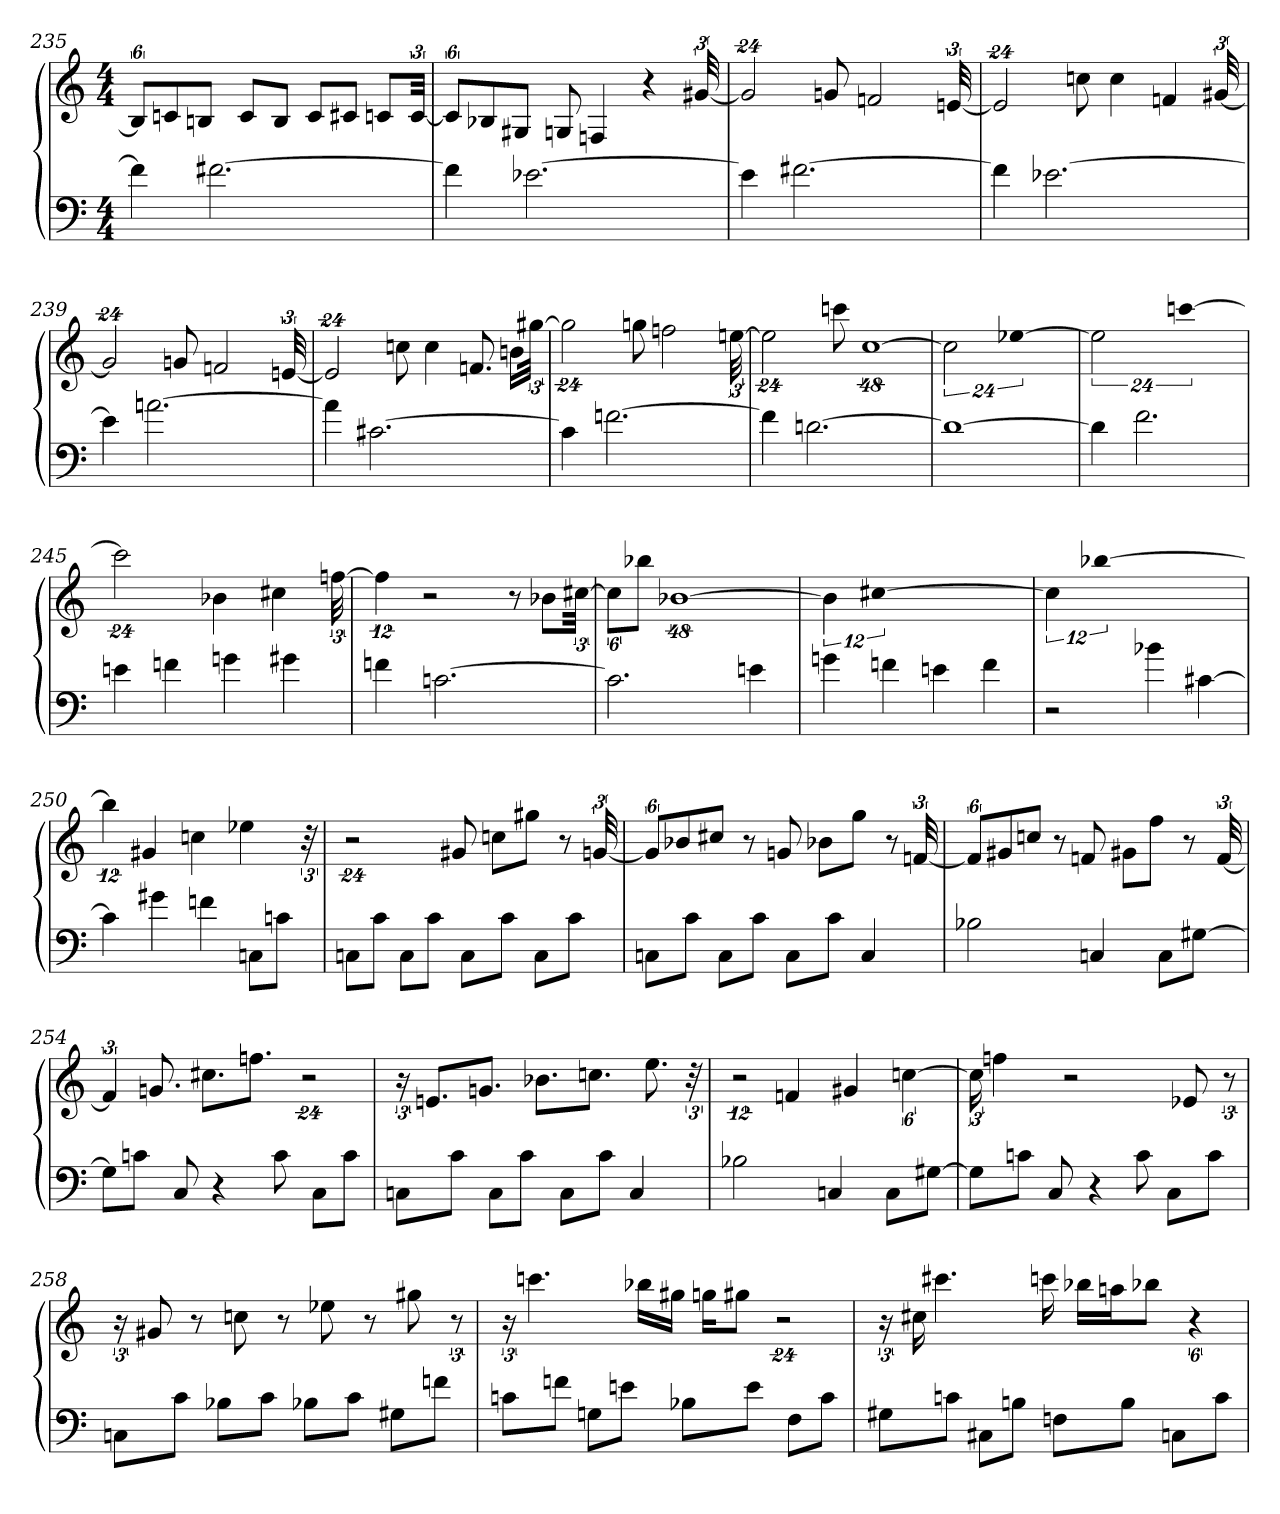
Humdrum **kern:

**kern	**kern
*part2	*part1
*staff2	*staff1
*clefF4	*clefG2
*M4/4	*M4/4
=235	=235
4f]	48%5B/L]
.	8cn/
.	8Bn/J
[2.f#X	.
.	8c/L
.	8B/J
.	8c/L
.	8c#X/J
.	8cn/L
.	[48c/Jkk
=236	=236
4f#]	48%5c/L]
.	8B-X/
.	8G#X/J
[2.e-X	.
.	8Gn
.	4Fn
.	4r
.	[48g#X
=237	=237
4e-]	48%17g#]
[2.f#X	.
.	8gn
.	2fn
.	[48en
=238	=238
4f#]	48%17e]
[2.e-X	.
.	8ccn
.	4cc
.	4fn
.	[48g#X
=239	=239
4e-]	48%17g#]
[2.an	.
.	8gn
.	2fn
.	[48en
=240	=240
4a]	48%17e]
[2.c#X	.
.	8ccn
.	4cc
.	8.fn
.	16bn\LL
.	[48gg#X\JJk
=241	=241
4c#]	48%17gg#]
[2.fn	.
.	8ggn
.	2ffn
.	[48een
=242	=242
4f]	48%17ee]
[2.dn	.
.	8cccn
.	[48%25cc
=243	=243
1d_	48%23cc]
.	[48%25ee-X
=244	=244
4d]	48%23ee-]
2.f	.
.	[48%25cccn
=245	=245
4en	48%23ccc]
4fn	.
.	4b-X
4gn	.
.	4cc#X
4g#X	.
.	[48ffn
=246	=246
4fn	48%11ff]
.	2r
[2.cn	.
.	8r
.	8b-X\L
.	[48cc#X\Jkk
=247	=247
2.c]	48%5cc#\L]
.	8bb-X\J
.	[48%37b-X
4en	.
=248	=248
4gn	48%11b-]
.	[48%37cc#X
4fn	.
4en	.
4f	.
=249	=249
2r	48%11cc#]
.	[48%37bb-X
4b-X	.
[4c#X	.
=250	=250
4c#]	48%11bb-]
.	4g#X
4g#X	.
.	4ccn
4fn	.
.	4ee-X
8Cn\L	.
8c\J	.
.	48r
=251	=251
8Cn\L	48%23r
8c\J	.
8C\L	.
8c\J	.
.	8g#X
8C\L	.
.	8ccn\L
8c\J	.
.	8gg#X\J
8C\L	.
.	8r
8c\J	.
.	[48gn
=252	=252
8Cn\L	48%5g/L]
.	8b-X/
8c\J	.
.	8cc#X/J
8C\L	.
.	8r
8c\J	.
.	8gn
8C\L	.
.	8b-X\L
8c\J	.
.	8gg\J
4C	.
.	8r
.	[48fn
=253	=253
2B-X	48%5f/L]
.	8g#X/
.	8ccn/J
.	8r
.	8fn
4Cn	.
.	8g#X\L
.	8ff\J
8C\L	.
.	8r
[8G#X\J	.
.	[48f
=254	=254
8G#\L]	6f]
8cn\J	.
.	8.gn
8C	.
.	8.cc#X\L
4r	.
.	8.ffn\J
8c	.
.	48%13r
8C\L	.
8c\J	.
=255	=255
8Cn\L	24r
.	8.en/L
8c\J	.
.	8.gn/J
8C\L	.
8c\J	.
.	8.b-X\L
8C\L	.
.	8.ccn\J
8c\J	.
4C	.
.	8.ee
.	48r
=256	=256
2B-X	24%7r
.	4fn
4Cn	.
.	4g#X
8C\L	.
.	[24%5ccn
[8G#X\J	.
=257	=257
8G#\L]	24cc]
.	4ffn
8cn\J	.
8C	.
.	2r
4r	.
8c	.
8C\L	.
.	8e-X
8c\J	.
.	12r
=258	=258
8Cn\L	24r
.	8g#X
8c\J	.
.	8r
8B-X\L	.
.	8ccn
8c\J	.
.	8r
8B-X\L	.
.	8ee-X
8c\J	.
.	8r
8G#X\L	.
.	8gg#X
8fn\J	.
.	12r
=259	=259
8cn\L	24r
.	4.cccn
8fn\J	.
8Gn\L	.
8en\J	.
.	16bb-X\LL
.	16gg#X\JJ
8B-X\L	.
.	16ggn\KL
.	8gg#X\J
8e\J	.
.	48%13r
8F\L	.
8c\J	.
=260	=260
8G#X\L	24r
.	16cc#X
.	4.ccc#X
8cn\J	.
8C#X\L	.
8Bn\J	.
.	16cccn
8Fn\L	.
.	16bb-X\LL
.	16aan\J
8B\J	.
.	8bb-X\J
8Cn\L	.
.	24%5r
8c\J	.
=	=
*-	*-
